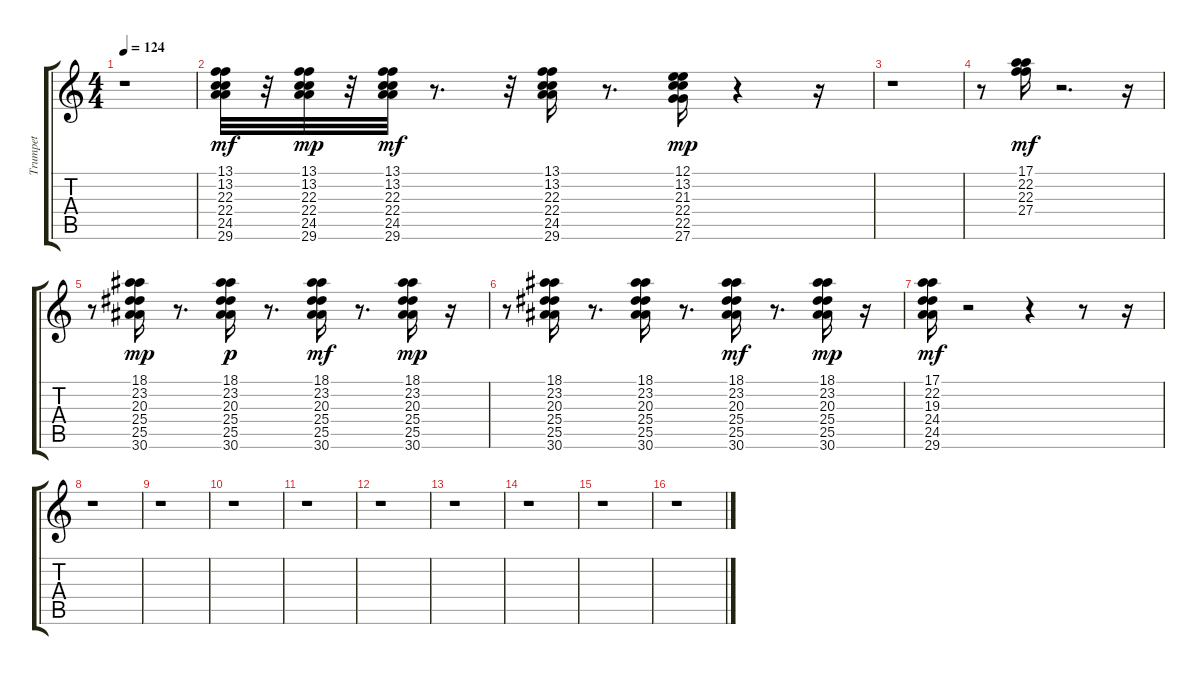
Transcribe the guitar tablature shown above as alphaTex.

\track ("Trumpet" "Trumpet") {instrument trumpet}
\staff {score tabs}
\tuning (E4 B3 G3 D3 A2 E2) {hide}
\ts (4 4)
\tempo 124
\clef g2
\ks c
r.1{dy mf} |
(13.1 13.2 22.3 22.4 24.5 29.6).32 r.32 (13.1 13.2 22.3 22.4 24.5 29.6).32{dy mp} r.32 (13.1 13.2 22.3 22.4 24.5 29.6).32{dy mf} r.8{d} r.32 (13.1 13.2 22.3 22.4 24.5 29.6).16 r.8{d} (12.1 13.2 21.3 22.4 22.5 27.6).16{dy mp} r.4 r.16 |
r.1 |
r.8 (17.1 22.2 22.3 27.4).16{dy mf} r.2{d} r.16 |
r.8 (18.1 23.2 20.3 25.4 25.5 30.6).16{dy mp} r.8{d} (18.1 23.2 20.3 25.4 25.5 30.6).16{dy p} r.8{d} (18.1 23.2 20.3 25.4 25.5 30.6).16{dy mf} r.8{d} (18.1 23.2 20.3 25.4 25.5 30.6).16{dy mp} r.16 |
r.8 (18.1 23.2 20.3 25.4 25.5 30.6).16 r.8{d} (18.1 23.2 20.3 25.4 25.5 30.6).16 r.8{d} (18.1 23.2 20.3 25.4 25.5 30.6).16{dy mf} r.8{d} (18.1 23.2 20.3 25.4 25.5 30.6).16{dy mp} r.16 |
(17.1 22.2 19.3 24.4 24.5 29.6).16{dy mf} r.2 r.4 r.8 r.16 |
r.1 |
r.1 |
r.1 |
r.1 |
r.1 |
r.1 |
r.1 |
r.1 |
r.1
